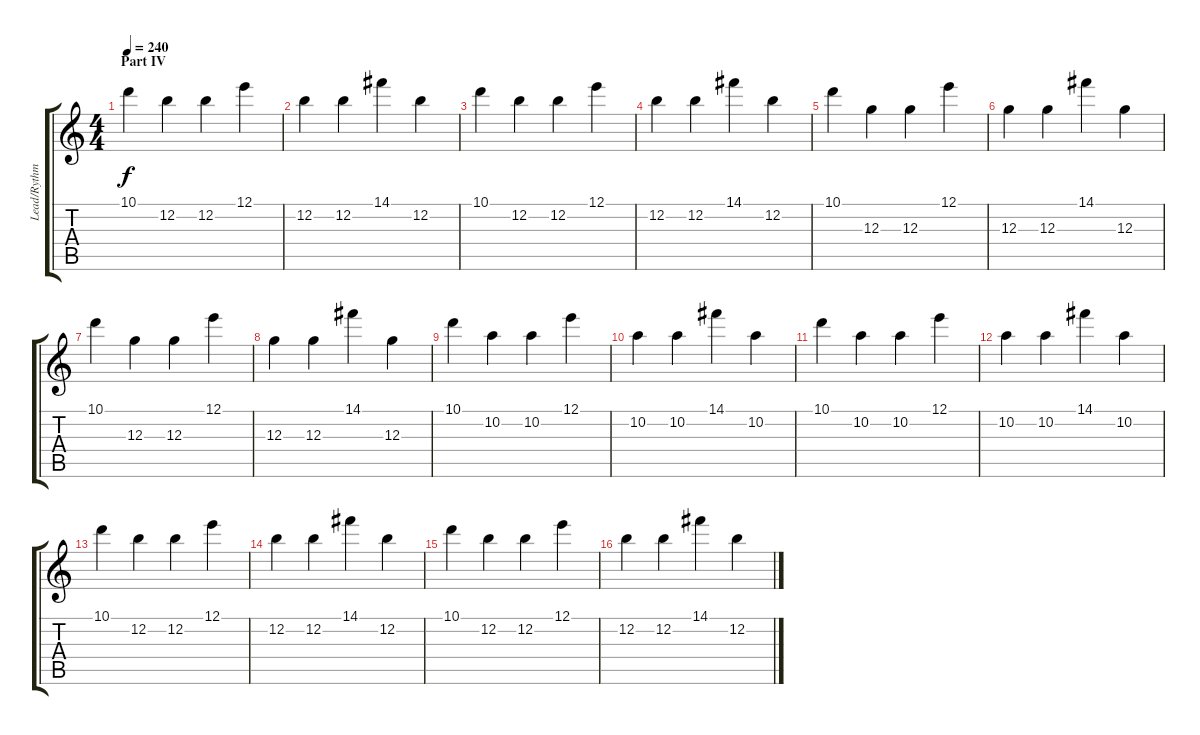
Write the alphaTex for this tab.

\track ("Lead/Rythm" "Lead/Rythm") {instrument overdrivenguitar}
\staff {score tabs}
\tuning (E4 B3 G3 D3 A2 E2) {hide}
\ts (4 4)
\section ("" "Part IV")
\tempo 240
\clef g2
\ks c
10.1.4{dy f} 12.2.4 12.2.4 12.1.4 |
12.2.4 12.2.4 14.1.4 12.2.4 |
10.1.4 12.2.4 12.2.4 12.1.4 |
12.2.4 12.2.4 14.1.4 12.2.4 |
10.1.4 12.3.4 12.3.4 12.1.4 |
12.3.4 12.3.4 14.1.4 12.3.4 |
10.1.4 12.3.4 12.3.4 12.1.4 |
12.3.4 12.3.4 14.1.4 12.3.4 |
10.1.4 10.2.4 10.2.4 12.1.4 |
10.2.4 10.2.4 14.1.4 10.2.4 |
10.1.4 10.2.4 10.2.4 12.1.4 |
10.2.4 10.2.4 14.1.4 10.2.4 |
10.1.4 12.2.4 12.2.4 12.1.4 |
12.2.4 12.2.4 14.1.4 12.2.4 |
10.1.4 12.2.4 12.2.4 12.1.4 |
12.2.4 12.2.4 14.1.4 12.2.4{volume 0}
